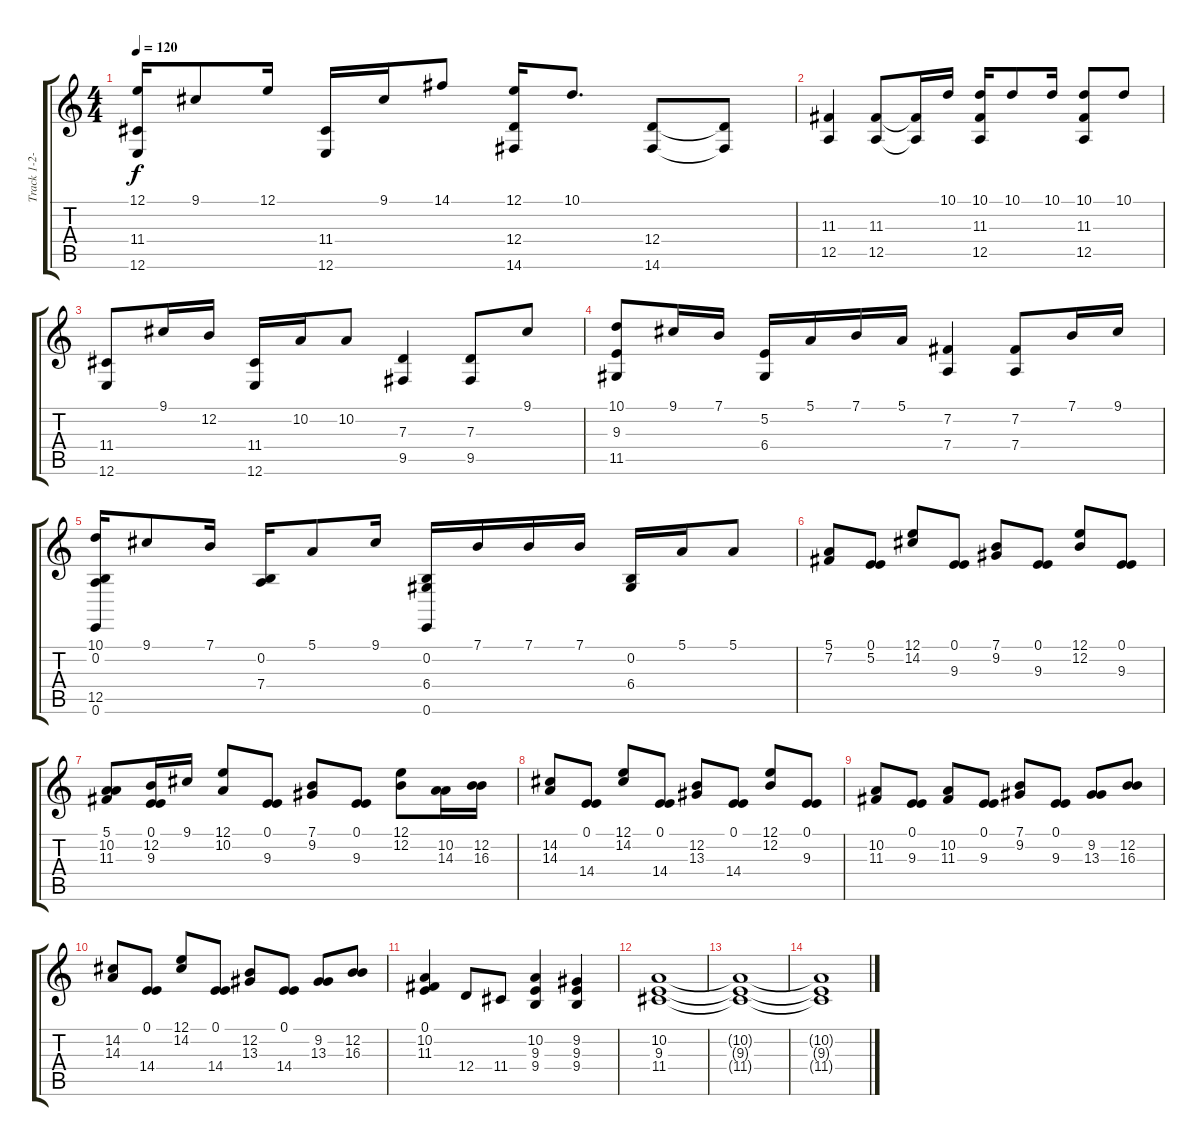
\track ("Track 1-2-3-4-5-6" "Track 1-2-") {instrument acousticgrandpiano}
\staff {score tabs}
\tuning (E4 B3 G3 D3 A2 E2) {hide}
\ts (4 4)
\tempo 120
\clef g2
\ks c
(12.1 11.4 12.6).16{dy f} 9.1.8 12.1.16 (11.4 12.6).16 9.1.16 14.1.8 (12.1 12.4 14.6).16 10.1.8{d} (12.4 14.6).8 (12.4{t} 14.6{t}).8 |
(11.3 12.5).4 (11.3 12.5).8 (11.3{t} 12.5{t}).16 10.1.16 (10.1 11.3 12.5).16 10.1.8 10.1.16 (10.1 11.3 12.5).8 10.1.8 |
(11.4 12.6).8 9.1.16 12.2.16 (11.4 12.6).16 10.2.16 10.2.8 (7.3 9.5).4 (7.3 9.5).8 9.1.8 |
(10.1 9.3 11.5).8 9.1.16 7.1.16 (5.2 6.4).16 5.1.16 7.1.16 5.1.16 (7.2 7.4).4 (7.2 7.4).8 7.1.16 9.1.16 |
(10.1 0.2 12.5 0.6).16 9.1.8 7.1.16 (0.2 7.4).16 5.1.8 9.1.16 (0.2 6.4 0.6).16 7.1.16 7.1.16 7.1.16 (0.2 6.4).16 5.1.16 5.1.8 |
(5.1 7.2).8 (0.1 5.2).8 (12.1 14.2).8 (0.1 9.3).8 (7.1 9.2).8 (0.1 9.3).8 (12.1 12.2).8 (0.1 9.3).8 |
(5.1 10.2 11.3).8 (0.1 12.2 9.3).16 9.1.16 (12.1 10.2).8 (0.1 9.3).8 (7.1 9.2).8 (0.1 9.3).8 (12.1 12.2).8 (10.2 14.3).16 (12.2 16.3).16 |
(14.2 14.3).8 (0.1 14.4).8 (12.1 14.2).8 (0.1 14.4).8 (12.2 13.3).8 (0.1 14.4).8 (12.1 12.2).8 (0.1 9.3).8 |
(10.2 11.3).8 (0.1 9.3).8 (10.2 11.3).8 (0.1 9.3).8 (7.1 9.2).8 (0.1 9.3).8 (9.2 13.3).8 (12.2 16.3).8 |
(14.2 14.3).8 (0.1 14.4).8 (12.1 14.2).8 (0.1 14.4).8 (12.2 13.3).8 (0.1 14.4).8 (9.2 13.3).8 (12.2 16.3).8 |
(0.1 10.2 11.3).4 12.4.8 11.4.8 (10.2 9.3 9.4).4 (9.2 9.3 9.4).4 |
(10.2 9.3 11.4).1 |
(10.2{t} 9.3{t} 11.4{t}).1 |
(10.2{t} 9.3{t} 11.4{t}).1
